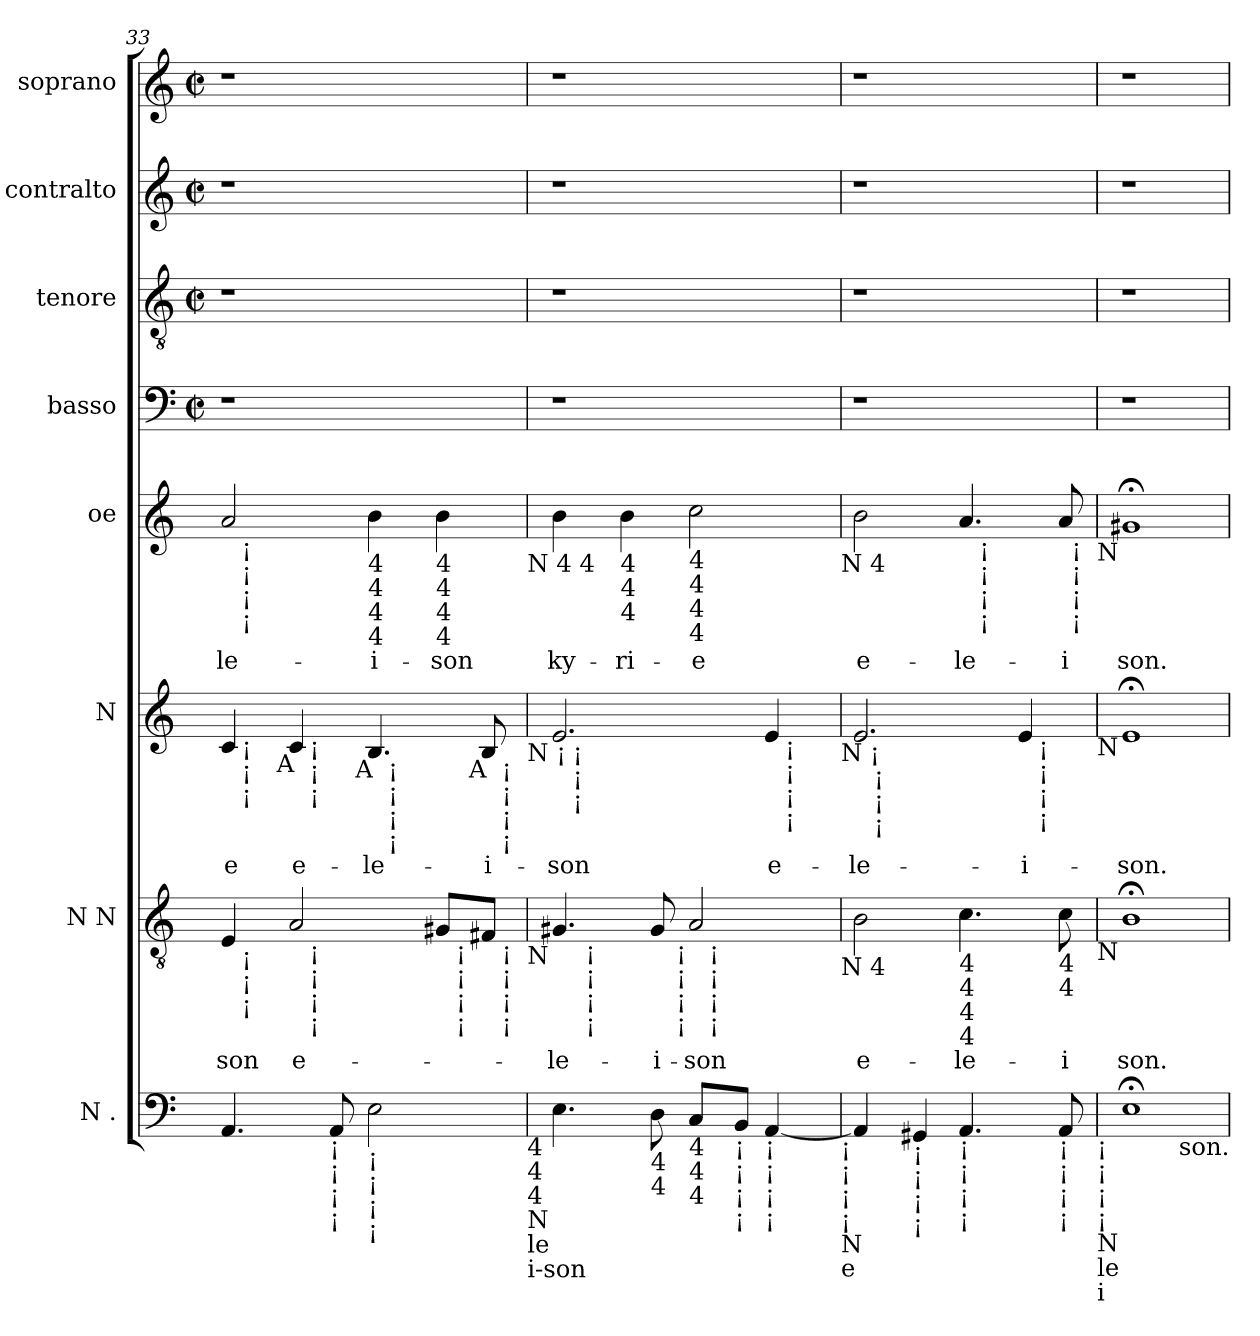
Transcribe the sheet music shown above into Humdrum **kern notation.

**kern	**text	**kern	**text	**kern	**text	**kern	**text	**kern	**kern	**kern	**kern
*part8	*part8	*part7	*part7	*part6	*part6	*part5	*part5	*part4	*part3	*part2	*part1
*staff8	*staff8	*staff7	*staff7	*staff6	*staff6	*staff5	*staff5	*staff4	*staff3	*staff2	*staff1
*I"N .	*	*I"N N	*	*I"N	*	*I"oe	*	*I"basso	*I"tenore	*I"contralto	*I"soprano
*	*	*I'N	*	*I'N	*	*	*	*	*	*	*
*clefF4	*	*clefGv2	*	*clefG2	*	*clefG2	*	*clefF4	*clefGv2	*clefG2	*clefG2
*k[]	*	*k[]	*	*k[]	*	*k[]	*	*k[]	*k[]	*k[]	*k[]
*C:	*	*C:	*	*C:	*	*C:	*	*C:	*C:	*C:	*C:
*	*	*	*	*	*	*	*	*M2/2	*M2/2	*M2/2	*M2/2
*	*	*	*	*	*	*	*	*met(c|)	*met(c|)	*met(c|)	*met(c|)
=33	=33	=33	=33	=33	=33	=33	=33	=33	=33	=33	=33
!	!	!	!	!LO:TX:b:t=A	!	!	!	!	!	!	!
!	!	!	!LO:LY:b	!	!LO:LY:b	!	!LO:LY:b	!	!	!	!
*	*	*^	*	*^	*	*^	*	*	*	*	*
*	*	*	*^	*	*	*^	*	*	*	*	*	*	*	*
*	*	*	*	*^	*	*	*	*^	*	*	*	*	*	*	*	*
*	*	*	*	*	*	*	*	*	*	*^	*	*	*	*	*	*	*	*
*	*	*	*	*	*	*	*	*	*	*	*^	*	*	*	*	*	*	*	*
*	*	*	*	*	*	*	*	*	*	*	*	*^	*	*	*	*	*	*	*	*
*	*	*	*	*	*	*	*	*	*	*	*	*	*^	*	*	*	*	*	*	*	*
4.AA/	.	4E/	16ryy	4ryy	2...ryy	-son	4c/	16ryy	8..ryy	4ryy	4...ryy	2ryy	2ryy	2...ryy	-e	2a/	16ryy	-le-	1r	1r	1r	1r
!	!	!	!	!	!	!	!	!	!	!	!	!	!	!	!	!	!LO:TX:b:t=¡	!	!	!	!	!
!	!	!	!	!	!	!	!	!	!	!	!	!	!	!	!	!	!LO:TX:b:t=¡	!	!	!	!	!
!	!	!	!	!	!	!	!	!	!	!	!	!	!	!	!	!	!LO:TX:b:t=¡	!	!	!	!	!
!	!	!	!	!	!	!	!	!	!	!	!	!	!	!	!	!	!LO:TX:b:t=¡	!	!	!	!	!
!	!	!	!	!	!	!	!	!LO:TX:b:t=¡	!	!	!	!	!	!	!	!	!	!	!	!	!	!
!	!	!	!	!	!	!	!	!LO:TX:b:t=¡	!	!	!	!	!	!	!	!	!	!	!	!	!	!
!	!	!	!	!	!	!	!	!LO:TX:b:t=¡	!	!	!	!	!	!	!	!	!	!	!	!	!	!
!	!	!	!LO:TX:b:t=¡	!	!	!	!	!	!	!	!	!	!	!	!	!	!	!	!	!	!	!
!	!	!	!LO:TX:b:t=¡	!	!	!	!	!	!	!	!	!	!	!	!	!	!	!	!	!	!	!
!	!	!	!LO:TX:b:t=¡	!	!	!	!	!	!	!	!	!	!	!	!	!	!	!	!	!	!	!
.	.	.	2...ryy	.	.	.	.	2...ryy	.	.	.	.	.	.	.	.	2...ryy	.	.	.	.	.
!	!	!	!	!	!	!	!	!	!LO:TX:b:t=A	!	!	!	!	!	!	!	!	!	!	!	!	!
.	.	.	.	.	.	.	.	.	2ryy	.	.	.	.	.	.	.	.	.	.	.	.	.
!	!	!	!	!	!	!LO:LY:b	!	!	!	!	!	!	!	!	!LO:LY:b	!	!	!	!	!	!	!
.	.	2A/	.	16ryy	.	e-	4c/	.	.	16ryy	.	.	.	.	e-	.	.	.	.	.	.	.
!	!	!	!	!	!	!	!	!	!	!LO:TX:b:t=¡	!	!	!	!	!	!	!	!	!	!	!	!
!	!	!	!	!	!	!	!	!	!	!LO:TX:b:t=¡	!	!	!	!	!	!	!	!	!	!	!	!
!	!	!	!	!	!	!	!	!	!	!LO:TX:b:t=¡	!	!	!	!	!	!	!	!	!	!	!	!
!	!	!	!	!LO:TX:b:t=¡	!	!	!	!	!	!	!	!	!	!	!	!	!	!	!	!	!	!
!	!	!	!	!LO:TX:b:t=¡	!	!	!	!	!	!	!	!	!	!	!	!	!	!	!	!	!	!
!	!	!	!	!LO:TX:b:t=¡	!	!	!	!	!	!	!	!	!	!	!	!	!	!	!	!	!	!
!	!	!	!	!LO:TX:b:t=¡	!	!	!	!	!	!	!	!	!	!	!	!	!	!	!	!	!	!
.	.	.	.	2ryy	.	.	.	.	.	2ryy	.	.	.	.	.	.	.	.	.	.	.	.
!LO:TX:b:t=¡	!	!	!	!	!	!	!	!	!	!	!	!	!	!	!	!	!	!	!	!	!	!
!LO:TX:b:t=¡	!	!	!	!	!	!	!	!	!	!	!	!	!	!	!	!	!	!	!	!	!	!
!LO:TX:b:t=¡	!	!	!	!	!	!	!	!	!	!	!	!	!	!	!	!	!	!	!	!	!	!
!LO:TX:b:t=¡	!	!	!	!	!	!	!	!	!	!	!	!	!	!	!	!	!	!	!	!	!	!
8AA/	.	.	.	.	.	.	.	.	.	.	.	.	.	.	.	.	.	.	.	.	.	.
!	!	!	!	!	!	!	!	!	!	!	!LO:TX:b:t=A	!	!	!	!	!	!	!	!	!	!	!
.	.	.	.	.	.	.	.	.	.	.	2ryy	.	.	.	.	.	.	.	.	.	.	.
!	!	!	!	!	!	!	!	!	!	!	!	!	!	!	!	!LO:TX:b:t=4	!	!	!	!	!	!
!	!	!	!	!	!	!	!	!	!	!	!	!	!	!	!	!LO:TX:b:t=4	!	!	!	!	!	!
!	!	!	!	!	!	!	!	!	!	!	!	!	!	!	!	!LO:TX:b:t=4	!	!	!	!	!	!
!	!	!	!	!	!	!	!	!	!	!	!	!	!	!	!	!LO:TX:b:t=4	!	!	!	!	!	!
!LO:TX:b:t=¡	!	!	!	!	!	!	!	!	!	!	!	!	!	!	!	!	!	!	!	!	!	!
!LO:TX:b:t=¡	!	!	!	!	!	!	!	!	!	!	!	!	!	!	!	!	!	!	!	!	!	!
!LO:TX:b:t=¡	!	!	!	!	!	!	!	!	!	!	!	!	!	!	!	!	!	!	!	!	!	!
!LO:TX:b:t=¡	!	!	!	!	!	!	!	!	!	!	!	!	!	!	!	!	!	!	!	!	!	!
!	!	!	!	!	!	!	!	!	!	!	!	!	!	!	!LO:LY:b	!	!	!LO:LY:b	!	!	!	!
2E\	.	.	.	.	.	.	4.B/	.	.	.	.	16ryy	4ryy	.	-le-	4b\	.	-i-	.	.	.	.
!	!	!	!	!	!	!	!	!	!	!	!	!LO:TX:b:t=¡	!	!	!	!	!	!	!	!	!	!
!	!	!	!	!	!	!	!	!	!	!	!	!LO:TX:b:t=¡	!	!	!	!	!	!	!	!	!	!
!	!	!	!	!	!	!	!	!	!	!	!	!LO:TX:b:t=¡	!	!	!	!	!	!	!	!	!	!
!	!	!	!	!	!	!	!	!	!	!	!	!LO:TX:b:t=¡	!	!	!	!	!	!	!	!	!	!
.	.	.	.	.	.	.	.	.	.	.	.	4..ryy	.	.	.	.	.	.	.	.	.	.
.	.	.	.	.	.	.	.	.	4ryy	.	.	.	.	.	.	.	.	.	.	.	.	.
!	!	!	!	!	!	!	!	!	!	!	!	!	!	!	!	!LO:TX:b:t=4	!	!	!	!	!	!
!	!	!	!	!	!	!	!	!	!	!	!	!	!	!	!	!LO:TX:b:t=4	!	!	!	!	!	!
!	!	!	!	!	!	!	!	!	!	!	!	!	!	!	!	!LO:TX:b:t=4	!	!	!	!	!	!
!	!	!	!	!	!	!	!	!	!	!	!	!	!	!	!	!LO:TX:b:t=4	!	!	!	!	!	!
!	!	!	!	!	!	!	!	!	!	!	!	!	!	!	!	!	!	!LO:LY:b	!	!	!	!
.	.	8G#X/L	.	.	.	.	.	.	.	.	.	.	16.ryy	.	.	4b\	.	-son	.	.	.	.
!	!	!	!	!LO:TX:b:t=¡	!	!	!	!	!	!	!	!	!	!	!	!	!	!	!	!	!	!
!	!	!	!	!LO:TX:b:t=¡	!	!	!	!	!	!	!	!	!	!	!	!	!	!	!	!	!	!
!	!	!	!	!LO:TX:b:t=¡	!	!	!	!	!	!	!	!	!	!	!	!	!	!	!	!	!	!
!	!	!	!	!LO:TX:b:t=¡	!	!	!	!	!	!	!	!	!	!	!	!	!	!	!	!	!	!
.	.	.	.	8.ryy	.	.	.	.	.	8.ryy	.	.	.	.	.	.	.	.	.	.	.	.
!	!	!	!	!	!	!	!	!	!	!	!	!	!LO:TX:b:t=A	!	!	!	!	!	!	!	!	!
.	.	.	.	.	.	.	.	.	.	.	.	.	8ryy	.	.	.	.	.	.	.	.	.
!	!	!	!	!	!	!	!	!	!	!	!	!	!	!	!LO:LY:b	!	!	!	!	!	!	!
.	.	8F#X/J	.	.	.	.	8B/	.	.	.	.	.	.	.	-i-	.	.	.	.	.	.	.
!	!	!	!	!	!	!	!	!	!	!	!	!	!	!LO:TX:b:t=¡	!	!	!	!	!	!	!	!
!	!	!	!	!	!	!	!	!	!	!	!	!	!	!LO:TX:b:t=¡	!	!	!	!	!	!	!	!
!	!	!	!	!	!	!	!	!	!	!	!	!	!	!LO:TX:b:t=¡	!	!	!	!	!	!	!	!
!	!	!	!	!	!	!	!	!	!	!	!	!	!	!LO:TX:b:t=¡	!	!	!	!	!	!	!	!
!	!	!	!	!	!LO:TX:b:t=¡	!	!	!	!	!	!	!	!	!	!	!	!	!	!	!	!	!
!	!	!	!	!	!LO:TX:b:t=¡	!	!	!	!	!	!	!	!	!	!	!	!	!	!	!	!	!
!	!	!	!	!	!LO:TX:b:t=¡	!	!	!	!	!	!	!	!	!	!	!	!	!	!	!	!	!
!	!	!	!	!	!LO:TX:b:t=¡	!	!	!	!	!	!	!	!	!	!	!	!	!	!	!	!	!
.	.	.	.	.	16ryy	.	.	.	.	.	.	.	.	16ryy	.	.	.	.	.	.	.	.
.	.	.	.	.	.	.	.	.	32ryy	.	32ryy	.	32ryy	.	.	.	.	.	.	.	.	.
!	!	!	!	!	!	!	!	!	!	!	!	!	!	!	!	!LO:TX:b:t=N 4 4	!	!	!	!	!	!
!	!	!	!	!	!	!	!LO:TX:b:t=N ¡	!	!	!	!	!	!	!	!	!	!	!	!	!	!	!
!	!	!LO:TX:b:t=N	!	!	!	!	!	!	!	!	!	!	!	!	!	!	!	!	!	!	!	!
!LO:TX:b:t=4	!	!	!	!	!	!	!	!	!	!	!	!	!	!	!	!	!	!	!	!	!	!
!LO:TX:b:t=4	!	!	!	!	!	!	!	!	!	!	!	!	!	!	!	!	!	!	!	!	!	!
!LO:TX:b:t=4	!	!	!	!	!	!	!	!	!	!	!	!	!	!	!	!	!	!	!	!	!	!
!LO:TX:b:t=N	!	!	!	!	!	!	!	!	!	!	!	!	!	!	!	!	!	!	!	!	!	!
!LO:TX:b:t=le	!	!	!	!	!	!	!	!	!	!	!	!	!	!	!	!	!	!	!	!	!	!
!LO:TX:b:t=i-son	!	!	!	!	!	!	!	!	!	!	!	!	!	!	!	!	!	!	!	!	!	!
=34	=34	=34	=34	=34	=34	=34	=34	=34	=34	=34	=34	=34	=34	=34	=34	=34	=34	=34	=34	=34	=34	=34
!	!	!	!	!	!	!	!	!	!	!	!	!	!	!	!	!LO:TX:b:t=4	!	!	!	!	!	!
!	!	!	!	!	!	!LO:LY:b	!	!	!	!	!	!	!	!	!LO:LY:b	!	!	!LO:LY:b	!	!	!	!
*	*	*	*	*	*	*	*	*	*v	*v	*v	*v	*v	*v	*	*	*	*	*	*	*	*
*	*	*	*	*	*	*	*	*	*	*	*v	*v	*	*	*	*	*
4.E\	.	4.G#X/	16.ryy	4...ryy	2ryy	-le-	2.e/	16ryy	2ryy	-son	4b\	ky-	1r	1r	1r	1r
!	!	!	!	!	!	!	!	!LO:TX:b:t=¡	!	!	!	!	!	!	!	!
!	!	!	!	!	!	!	!	!LO:TX:b:t=¡	!	!	!	!	!	!	!	!
!	!	!	!	!	!	!	!	!LO:TX:b:t=¡	!	!	!	!	!	!	!	!
.	.	.	.	.	.	.	.	2...ryy	.	.	.	.	.	.	.	.
!	!	!	!LO:TX:b:t=¡	!	!	!	!	!	!	!	!	!	!	!	!	!
!	!	!	!LO:TX:b:t=¡	!	!	!	!	!	!	!	!	!	!	!	!	!
!	!	!	!LO:TX:b:t=¡	!	!	!	!	!	!	!	!	!	!	!	!	!
!	!	!	!LO:TX:b:t=¡	!	!	!	!	!	!	!	!	!	!	!	!	!
.	.	.	2ryy	.	.	.	.	.	.	.	.	.	.	.	.	.
!	!	!	!	!	!	!	!	!	!	!	!LO:TX:b:t=4	!	!	!	!	!
!	!	!	!	!	!	!	!	!	!	!	!LO:TX:b:t=4	!	!	!	!	!
!	!	!	!	!	!	!	!	!	!	!	!LO:TX:b:t=4	!	!	!	!	!
!	!	!	!	!	!	!	!	!	!	!	!	!LO:LY:b:rj	!	!	!	!
.	.	.	.	.	.	.	.	.	.	.	4b\	-ri-	.	.	.	.
!LO:TX:b:t=4	!	!	!	!	!	!	!	!	!	!	!	!	!	!	!	!
!LO:TX:b:t=4	!	!	!	!	!	!	!	!	!	!	!	!	!	!	!	!
!	!	!	!	!	!	!LO:LY:b	!	!	!	!	!	!	!	!	!	!
8D\	.	8G#/	.	.	.	-i-	.	.	.	.	.	.	.	.	.	.
!	!	!	!	!LO:TX:b:t=¡	!	!	!	!	!	!	!	!	!	!	!	!
!	!	!	!	!LO:TX:b:t=¡	!	!	!	!	!	!	!	!	!	!	!	!
!	!	!	!	!LO:TX:b:t=¡	!	!	!	!	!	!	!	!	!	!	!	!
!	!	!	!	!LO:TX:b:t=¡	!	!	!	!	!	!	!	!	!	!	!	!
.	.	.	.	2ryy	.	.	.	.	.	.	.	.	.	.	.	.
!	!	!	!	!	!	!	!	!	!	!	!LO:TX:b:t=4	!	!	!	!	!
!	!	!	!	!	!	!	!	!	!	!	!LO:TX:b:t=4	!	!	!	!	!
!	!	!	!	!	!	!	!	!	!	!	!LO:TX:b:t=4	!	!	!	!	!
!	!	!	!	!	!	!	!	!	!	!	!LO:TX:b:t=4	!	!	!	!	!
!LO:TX:b:t=4	!	!	!	!	!	!	!	!	!	!	!	!	!	!	!	!
!LO:TX:b:t=4	!	!	!	!	!	!	!	!	!	!	!	!	!	!	!	!
!LO:TX:b:t=4	!	!	!	!	!	!	!	!	!	!	!	!	!	!	!	!
!	!	!	!	!	!	!LO:LY:b	!	!	!	!	!	!LO:LY:b	!	!	!	!
8C/L	.	2A/	.	.	16ryy	-son	.	.	4ryy	.	2cc\	-e	.	.	.	.
!	!	!	!	!	!LO:TX:b:t=¡	!	!	!	!	!	!	!	!	!	!	!
!	!	!	!	!	!LO:TX:b:t=¡	!	!	!	!	!	!	!	!	!	!	!
!	!	!	!	!	!LO:TX:b:t=¡	!	!	!	!	!	!	!	!	!	!	!
!	!	!	!	!	!LO:TX:b:t=¡	!	!	!	!	!	!	!	!	!	!	!
.	.	.	.	.	4..ryy	.	.	.	.	.	.	.	.	.	.	.
.	.	.	4ryy	.	.	.	.	.	.	.	.	.	.	.	.	.
!LO:TX:b:t=¡	!	!	!	!	!	!	!	!	!	!	!	!	!	!	!	!
!LO:TX:b:t=¡	!	!	!	!	!	!	!	!	!	!	!	!	!	!	!	!
!LO:TX:b:t=¡	!	!	!	!	!	!	!	!	!	!	!	!	!	!	!	!
!LO:TX:b:t=¡	!	!	!	!	!	!	!	!	!	!	!	!	!	!	!	!
8BB/J	.	.	.	.	.	.	.	.	.	.	.	.	.	.	.	.
!LO:TX:b:t=¡	!	!	!	!	!	!	!	!	!	!	!	!	!	!	!	!
!LO:TX:b:t=¡	!	!	!	!	!	!	!	!	!	!	!	!	!	!	!	!
!LO:TX:b:t=¡	!	!	!	!	!	!	!	!	!	!	!	!	!	!	!	!
!LO:TX:b:t=¡	!	!	!	!	!	!	!	!	!	!	!	!	!	!	!	!
!	!	!	!	!	!	!	!	!	!	!LO:LY:b	!	!	!	!	!	!
[<4AA/	.	.	.	.	.	.	4e/	.	16ryy	e-	.	.	.	.	.	.
!	!	!	!	!	!	!	!	!	!LO:TX:b:t=¡	!	!	!	!	!	!	!
!	!	!	!	!	!	!	!	!	!LO:TX:b:t=¡	!	!	!	!	!	!	!
!	!	!	!	!	!	!	!	!	!LO:TX:b:t=¡	!	!	!	!	!	!	!
!	!	!	!	!	!	!	!	!	!LO:TX:b:t=¡	!	!	!	!	!	!	!
.	.	.	.	.	.	.	.	.	8.ryy	.	.	.	.	.	.	.
.	.	.	8ryy	.	.	.	.	.	.	.	.	.	.	.	.	.
.	.	.	32ryy	32ryy	.	.	.	.	.	.	.	.	.	.	.	.
!	!	!	!	!	!	!	!	!	!	!	!LO:TX:b:t=N 4	!	!	!	!	!
!	!	!	!	!	!	!	!LO:TX:b:t=N ¡	!	!	!	!	!	!	!	!	!
!	!	!LO:TX:b:t=N 4	!	!	!	!	!	!	!	!	!	!	!	!	!	!
!LO:TX:b:t=¡	!	!	!	!	!	!	!	!	!	!	!	!	!	!	!	!
!LO:TX:b:t=¡	!	!	!	!	!	!	!	!	!	!	!	!	!	!	!	!
!LO:TX:b:t=¡	!	!	!	!	!	!	!	!	!	!	!	!	!	!	!	!
!LO:TX:b:t=¡	!	!	!	!	!	!	!	!	!	!	!	!	!	!	!	!
!LO:TX:b:t=N	!	!	!	!	!	!	!	!	!	!	!	!	!	!	!	!
!LO:TX:b:t=e	!	!	!	!	!	!	!	!	!	!	!	!	!	!	!	!
=35	=35	=35	=35	=35	=35	=35	=35	=35	=35	=35	=35	=35	=35	=35	=35	=35
!	!	!	!	!	!	!	!	!	!	!	!LO:TX:b:t=4	!	!	!	!	!
!	!	!LO:TX:b:t=4	!	!	!	!	!	!	!	!	!	!	!	!	!	!
!	!	!	!	!	!	!LO:LY:b	!	!	!	!LO:LY:b	!	!LO:LY:b	!	!	!	!
*	*	*	*	*	*	*	*	*	*	*	*^	*	*	*	*	*
*	*	*v	*v	*v	*v	*	*	*	*	*	*	*^	*	*	*	*	*
4AA/]	.	2B\	e-	2.e/	16ryy	2ryy	-le-	2b\	2ryy	2ryy	e-	1r	1r	1r	1r
!	!	!	!	!	!LO:TX:b:t=¡	!	!	!	!	!	!	!	!	!	!
!	!	!	!	!	!LO:TX:b:t=¡	!	!	!	!	!	!	!	!	!	!
!	!	!	!	!	!LO:TX:b:t=¡	!	!	!	!	!	!	!	!	!	!
.	.	.	.	.	2...ryy	.	.	.	.	.	.	.	.	.	.
!LO:TX:b:t=¡	!	!	!	!	!	!	!	!	!	!	!	!	!	!	!
!LO:TX:b:t=¡	!	!	!	!	!	!	!	!	!	!	!	!	!	!	!
!LO:TX:b:t=¡	!	!	!	!	!	!	!	!	!	!	!	!	!	!	!
!LO:TX:b:t=¡	!	!	!	!	!	!	!	!	!	!	!	!	!	!	!
4GG#X/	.	.	.	.	.	.	.	.	.	.	.	.	.	.	.
!	!	!LO:TX:b:t=4	!	!	!	!	!	!	!	!	!	!	!	!	!
!	!	!LO:TX:b:t=4	!	!	!	!	!	!	!	!	!	!	!	!	!
!	!	!LO:TX:b:t=4	!	!	!	!	!	!	!	!	!	!	!	!	!
!	!	!LO:TX:b:t=4	!	!	!	!	!	!	!	!	!	!	!	!	!
!LO:TX:b:t=¡	!	!	!	!	!	!	!	!	!	!	!	!	!	!	!
!LO:TX:b:t=¡	!	!	!	!	!	!	!	!	!	!	!	!	!	!	!
!LO:TX:b:t=¡	!	!	!	!	!	!	!	!	!	!	!	!	!	!	!
!LO:TX:b:t=¡	!	!	!	!	!	!	!	!	!	!	!	!	!	!	!
!	!	!	!LO:LY:b	!	!	!	!	!	!	!	!LO:LY:b	!	!	!	!
4.AA/	.	4.c\	-le-	.	.	4ryy	.	4.a/	16ryy	4ryy	-le-	.	.	.	.
!	!	!	!	!	!	!	!	!	!LO:TX:b:t=¡	!	!	!	!	!	!
!	!	!	!	!	!	!	!	!	!LO:TX:b:t=¡	!	!	!	!	!	!
!	!	!	!	!	!	!	!	!	!LO:TX:b:t=¡	!	!	!	!	!	!
!	!	!	!	!	!	!	!	!	!LO:TX:b:t=¡	!	!	!	!	!	!
.	.	.	.	.	.	.	.	.	4..ryy	.	.	.	.	.	.
!	!	!	!	!	!	!	!LO:LY:b:rj	!	!	!	!	!	!	!	!
.	.	.	.	4e/	.	16ryy	-i-	.	.	8ryy	.	.	.	.	.
!	!	!	!	!	!	!LO:TX:b:t=¡	!	!	!	!	!	!	!	!	!
!	!	!	!	!	!	!LO:TX:b:t=¡	!	!	!	!	!	!	!	!	!
!	!	!	!	!	!	!LO:TX:b:t=¡	!	!	!	!	!	!	!	!	!
!	!	!	!	!	!	!LO:TX:b:t=¡	!	!	!	!	!	!	!	!	!
.	.	.	.	.	.	8.ryy	.	.	.	.	.	.	.	.	.
!	!	!LO:TX:b:t=4	!	!	!	!	!	!	!	!	!	!	!	!	!
!	!	!LO:TX:b:t=4	!	!	!	!	!	!	!	!	!	!	!	!	!
!LO:TX:b:t=¡	!	!	!	!	!	!	!	!	!	!	!	!	!	!	!
!LO:TX:b:t=¡	!	!	!	!	!	!	!	!	!	!	!	!	!	!	!
!LO:TX:b:t=¡	!	!	!	!	!	!	!	!	!	!	!	!	!	!	!
!LO:TX:b:t=¡	!	!	!	!	!	!	!	!	!	!	!	!	!	!	!
!	!	!	!LO:LY:b:rj	!	!	!	!	!	!	!	!LO:LY:b:rj	!	!	!	!
8AA/	.	8c\	-i	.	.	.	.	8a/	.	32ryy	-i	.	.	.	.
!	!	!	!	!	!	!	!	!	!	!LO:TX:b:t=¡	!	!	!	!	!
!	!	!	!	!	!	!	!	!	!	!LO:TX:b:t=¡	!	!	!	!	!
!	!	!	!	!	!	!	!	!	!	!LO:TX:b:t=¡	!	!	!	!	!
!	!	!	!	!	!	!	!	!	!	!LO:TX:b:t=¡	!	!	!	!	!
.	.	.	.	.	.	.	.	.	.	16.ryy	.	.	.	.	.
!	!	!	!	!	!	!	!	!LO:TX:b:t=N	!	!	!	!	!	!	!
!	!	!	!	!LO:TX:b:t=N	!	!	!	!	!	!	!	!	!	!	!
!	!	!LO:TX:b:t=N	!	!	!	!	!	!	!	!	!	!	!	!	!
!LO:TX:b:t=¡	!	!	!	!	!	!	!	!	!	!	!	!	!	!	!
!LO:TX:b:t=¡	!	!	!	!	!	!	!	!	!	!	!	!	!	!	!
!LO:TX:b:t=¡	!	!	!	!	!	!	!	!	!	!	!	!	!	!	!
!LO:TX:b:t=¡	!	!	!	!	!	!	!	!	!	!	!	!	!	!	!
!LO:TX:b:t=N	!	!	!	!	!	!	!	!	!	!	!	!	!	!	!
!LO:TX:b:t=le	!	!	!	!	!	!	!	!	!	!	!	!	!	!	!
!LO:TX:b:t=i	!	!	!	!	!	!	!	!	!	!	!	!	!	!	!
=36	=36	=36	=36	=36	=36	=36	=36	=36	=36	=36	=36	=36	=36	=36	=36
!	!	!	!LO:LY:b	!	!	!	!LO:LY:b	!	!	!	!LO:LY:b	!	!	!	!
*	*	*	*	*v	*v	*v	*	*	*	*	*	*	*	*	*
*	*	*	*	*	*	*v	*v	*v	*	*	*	*	*
1E;<	.	1B;<	son.	1e;	-son.	1g#X;	son.	1r	1r	1r	1r
!LO:TX:b:t=son.	!	!	!	!	!	!	!	!	!	!	!
=	=	=	=	=	=	=	=	=	=	=	=
*-	*-	*-	*-	*-	*-	*-	*-	*-	*-	*-	*-
